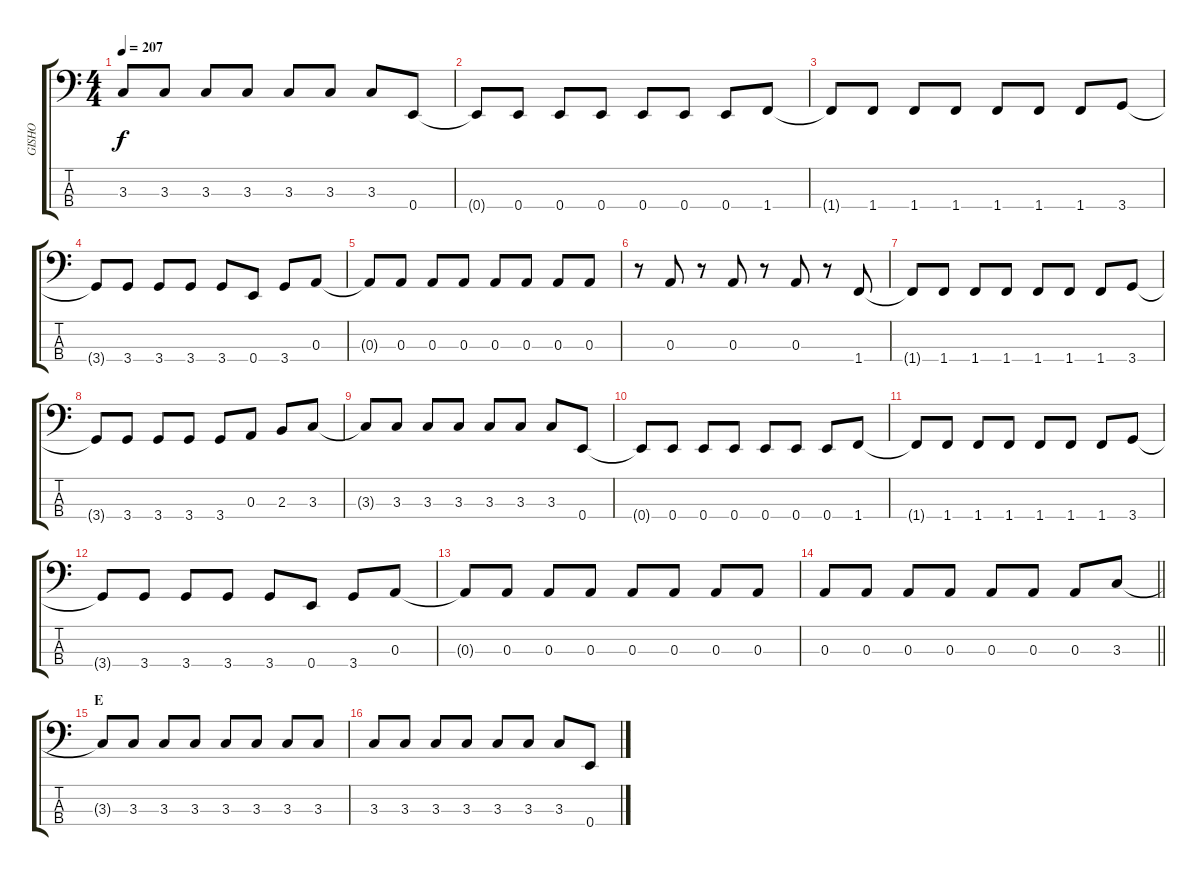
\track ("GISHO" "GISHO") {instrument electricbasspick}
\staff {score tabs}
\tuning (G2 D2 A1 E1) {hide}
\ts (4 4)
\tempo 207
\clef f4
\ks c
3.3{t}.8{dy f} 3.3.8 3.3.8 3.3.8 3.3.8 3.3.8 3.3.8 0.4.8 |
0.4{t}.8 0.4.8 0.4.8 0.4.8 0.4.8 0.4.8 0.4.8 1.4.8 |
1.4{t}.8 1.4.8 1.4.8 1.4.8 1.4.8 1.4.8 1.4.8 3.4.8 |
3.4{t}.8 3.4.8 3.4.8 3.4.8 3.4.8 0.4.8 3.4.8 0.3.8 |
0.3{t}.8 0.3.8 0.3.8 0.3.8 0.3.8 0.3.8 0.3.8 0.3.8 |
r.8 0.3.8 r.8 0.3.8 r.8 0.3.8 r.8 1.4.8 |
1.4{t}.8 1.4.8 1.4.8 1.4.8 1.4.8 1.4.8 1.4.8 3.4.8 |
3.4{t}.8 3.4.8 3.4.8 3.4.8 3.4.8 0.3.8 2.3.8 3.3.8 |
3.3{t}.8 3.3.8 3.3.8 3.3.8 3.3.8 3.3.8 3.3.8 0.4.8 |
0.4{t}.8 0.4.8 0.4.8 0.4.8 0.4.8 0.4.8 0.4.8 1.4.8 |
1.4{t}.8 1.4.8 1.4.8 1.4.8 1.4.8 1.4.8 1.4.8 3.4.8 |
3.4{t}.8 3.4.8 3.4.8 3.4.8 3.4.8 0.4.8 3.4.8 0.3.8 |
0.3{t}.8 0.3.8 0.3.8 0.3.8 0.3.8 0.3.8 0.3.8 0.3.8 |
\barLineRight lightlight
0.3.8 0.3.8 0.3.8 0.3.8 0.3.8 0.3.8 0.3.8 3.3.8 |
\section ("" "E")
3.3{t}.8 3.3.8 3.3.8 3.3.8 3.3.8 3.3.8 3.3.8 3.3.8 |
3.3.8 3.3.8 3.3.8 3.3.8 3.3.8 3.3.8 3.3.8 0.4.8
